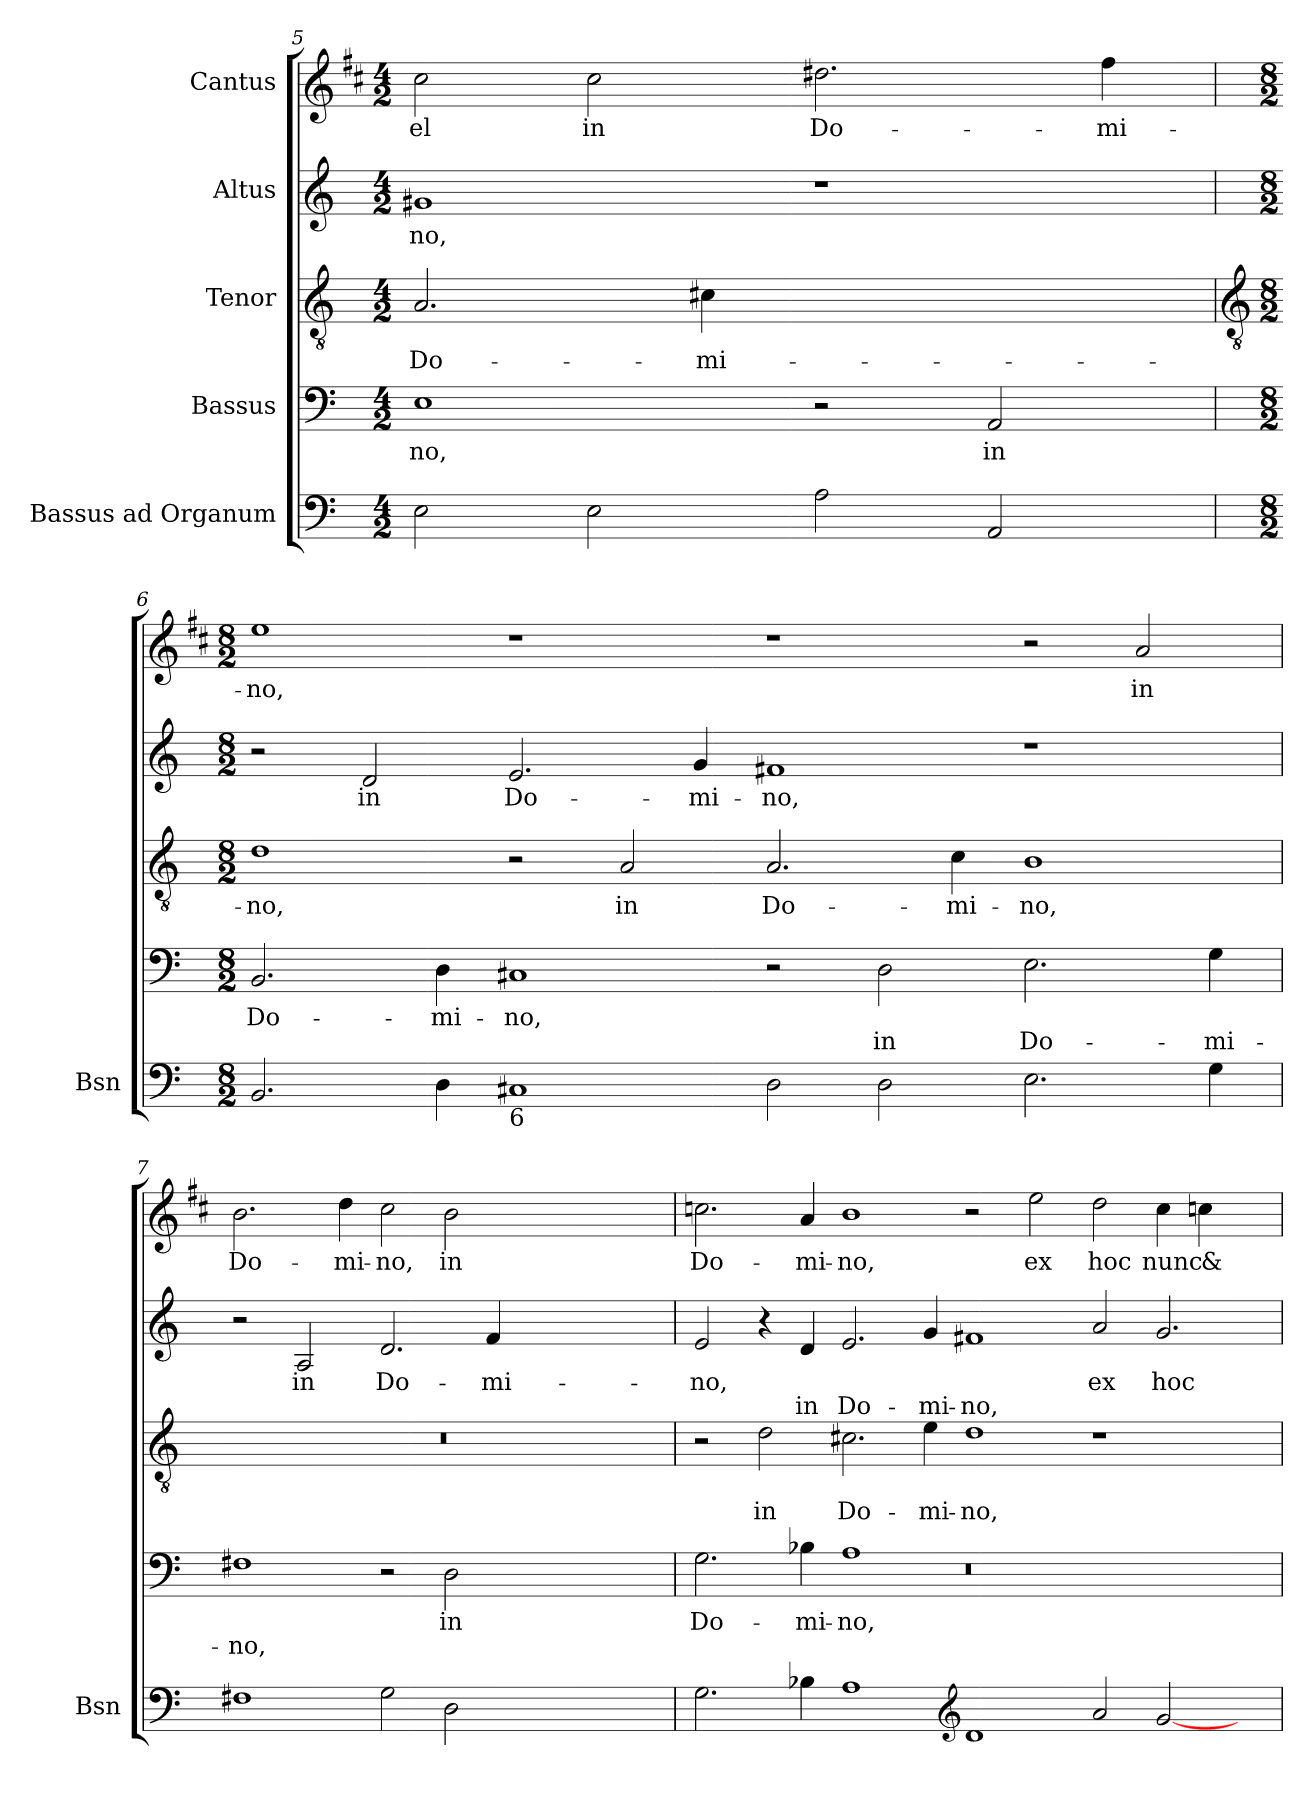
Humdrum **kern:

**kern	**kern	**text	**text	**kern	**text	**text	**kern	**text	**text	**kern	**text
*part5	*part4	*part4	*part4	*part3	*part3	*part3	*part2	*part2	*part2	*part1	*part1
*staff5	*staff4	*staff4	*staff4	*staff3	*staff3	*staff3	*staff2	*staff2	*staff2	*staff1	*staff1
*I"Bassus ad Organum	*I"Bassus	*	*	*I"Tenor	*	*	*I"Altus	*	*	*I"Cantus	*
*I'Bsn	*	*	*	*	*	*	*	*	*	*	*
*clefF4	*clefF4	*	*	*clefGv2	*	*	*clefG2	*	*	*clefG2	*
*	*	*	*	*	*	*	*	*	*	*ITrd1c2	*
*k[]	*k[]	*	*	*k[]	*	*	*k[]	*	*	*k[]	*
*C:	*C:	*	*	*C:	*	*	*C:	*	*	*C:	*
*M4/2	*M4/2	*	*	*M4/2	*	*	*M4/2	*	*	*M4/2	*
=5	=5	=5	=5	=5	=5	=5	=5	=5	=5	=5	=5
!	!	!LO:LY:b	!	!	!LO:LY:b	!	!	!LO:LY:b	!	!	!LO:LY:b
2E	1E	-no,	.	2.A	Do-	.	1g#X	-no,	.	2b	el
!	!	!	!	!	!	!	!	!	!	!	!LO:LY:b
2E	.	.	.	.	.	.	.	.	.	2b	in
!	!	!	!	!	!LO:LY:b	!	!	!	!	!	!
.	.	.	.	4c#X	-mi-	.	.	.	.	.	.
!	!	!	!	!	!	!	!	!	!	!	!LO:LY:b
2A	2r	.	.	1ryy	.	.	1r	.	.	2.cc#X	Do-
!	!	!LO:LY:b	!	!	!	!	!	!	!	!	!
2AA	2AA	in	.	.	.	.	.	.	.	.	.
!	!	!	!	!	!	!	!	!	!	!	!LO:LY:b
.	.	.	.	.	.	.	.	.	.	4ee	-mi-
!!LO:LB:g=z
=6	=6	=6	=6	=6	=6	=6	=6	=6	=6	=6	=6
*	*	*	*	*clefGv2	*	*	*	*	*	*	*
*M8/2	*M8/2	*	*	*M8/2	*	*	*M8/2	*	*	*M8/2	*
!	!	!LO:LY:b	!	!	!LO:LY:b	!	!	!	!	!	!LO:LY:b
2.BB	2.BB	Do-	.	1d	-no,	.	2r	.	.	1dd	-no,
!	!	!	!	!	!	!	!	!LO:LY:b	!	!	!
.	.	.	.	.	.	.	2d	in	.	.	.
!	!	!LO:LY:b	!	!	!	!	!	!	!	!	!
4D	4D	-mi-	.	.	.	.	.	.	.	.	.
!LO:TX:b:t=6	!	!	!	!	!	!	!	!	!	!	!
!	!	!LO:LY:b	!	!	!	!	!	!LO:LY:b	!	!	!
1C#X	1C#X	-no,	.	2r	.	.	2.e	Do-	.	1r	.
!	!	!	!	!	!LO:LY:b	!	!	!	!	!	!
.	.	.	.	2A	in	.	.	.	.	.	.
!	!	!	!	!	!	!	!	!LO:LY:b	!	!	!
.	.	.	.	.	.	.	4g	-mi-	.	.	.
!	!	!	!	!	!LO:LY:b	!	!	!LO:LY:b	!	!	!
2D	2r	.	.	2.A	Do-	.	1f#X	-no,	.	1r	.
!	!	!	!LO:LY:b	!	!	!	!	!	!	!	!
2D	2D	.	in	.	.	.	.	.	.	.	.
!	!	!	!	!	!LO:LY:b	!	!	!	!	!	!
.	.	.	.	4c	-mi-	.	.	.	.	.	.
!	!	!	!LO:LY:b	!	!LO:LY:b	!	!	!	!	!	!
2.E	2.E	.	Do-	1B	-no,	.	1r	.	.	2r	.
!	!	!	!	!	!	!	!	!	!	!	!LO:LY:b
.	.	.	.	.	.	.	.	.	.	2g	in
!	!	!	!LO:LY:b	!	!	!	!	!	!	!	!
4G	4G	.	-mi-	.	.	.	.	.	.	.	.
=7	=7	=7	=7	=7	=7	=7	=7	=7	=7	=7	=7
!	!	!	!LO:LY:b	!	!	!	!	!	!	!	!LO:LY:b
1F#X	1F#X	.	-no,	00r	.	.	2r	.	.	2.a	Do-
!	!	!	!	!	!	!	!	!LO:LY:b	!	!	!
.	.	.	.	.	.	.	2A	in	.	.	.
!	!	!	!	!	!	!	!	!	!	!	!LO:LY:b
.	.	.	.	.	.	.	.	.	.	4cc	-mi-
!	!	!	!	!	!	!	!	!LO:LY:b	!	!	!LO:LY:b
2G	2r	.	.	.	.	.	2.d	Do-	.	2b	-no,
!	!	!LO:LY:b	!	!	!	!	!	!	!	!	!LO:LY:b
2D	2D	in	.	.	.	.	.	.	.	2a	in
!	!	!	!	!	!	!	!	!LO:LY:b	!	!	!
.	.	.	.	.	.	.	4f	-mi-	.	.	.
0ryy	0ryy	.	.	.	.	.	0ryy	.	.	0ryy	.
=8	=8	=8	=8	=8	=8	=8	=8	=8	=8	=8	=8
!	!	!LO:LY:b	!	!	!	!	!	!LO:LY:b	!	!	!LO:LY:b
2.G	2.G	Do-	.	2r	.	.	2e	-no,	.	2.b-X	Do-
!	!	!	!	!	!	!LO:LY:b	!	!	!	!	!
.	.	.	.	2d	.	in	4r	.	.	.	.
!	!	!LO:LY:b	!	!	!	!	!	!	!LO:LY:b	!	!LO:LY:b
4B-X	4B-X	-mi-	.	.	.	.	4d	.	in	4g	-mi-
!	!	!LO:LY:b	!	!	!	!LO:LY:b	!	!	!LO:LY:b	!	!LO:LY:b
1A	1A	-no,	.	2.c#X	.	Do-	2.e	.	Do-	1a	-no,
!	!	!	!	!	!	!LO:LY:b	!	!	!LO:LY:b	!	!
.	.	.	.	4e	.	-mi-	4g	.	-mi-	.	.
*clefG2	*	*	*	*	*	*	*	*	*	*	*
!	!	!	!	!	!	!LO:LY:b	!	!	!LO:LY:b	!	!
1d	0r	.	.	1d	.	-no,	1f#X	.	-no,	2r	.
!	!	!	!	!	!	!	!	!	!	!	!LO:LY:b
.	.	.	.	.	.	.	.	.	.	2dd	ex
!	!	!	!	!	!	!	!	!LO:LY:b	!	!	!LO:LY:b
2a	.	.	.	1r	.	.	2a	ex	.	2cc	hoc
!	!	!	!	!	!	!	!	!LO:LY:b	!	!	!LO:LY:b
[2g	.	.	.	.	.	.	2.g	hoc	.	4b-	nunc
!	!	!	!	!	!	!	!	!	!	!	!LO:LY:b
.	.	.	.	.	.	.	.	.	.	4b-X	&
4ryy	4ryy	.	.	4ryy	.	.	.	.	.	4ryy	.
=	=	=	=	=	=	=	=	=	=	=	=
*-	*-	*-	*-	*-	*-	*-	*-	*-	*-	*-	*-
